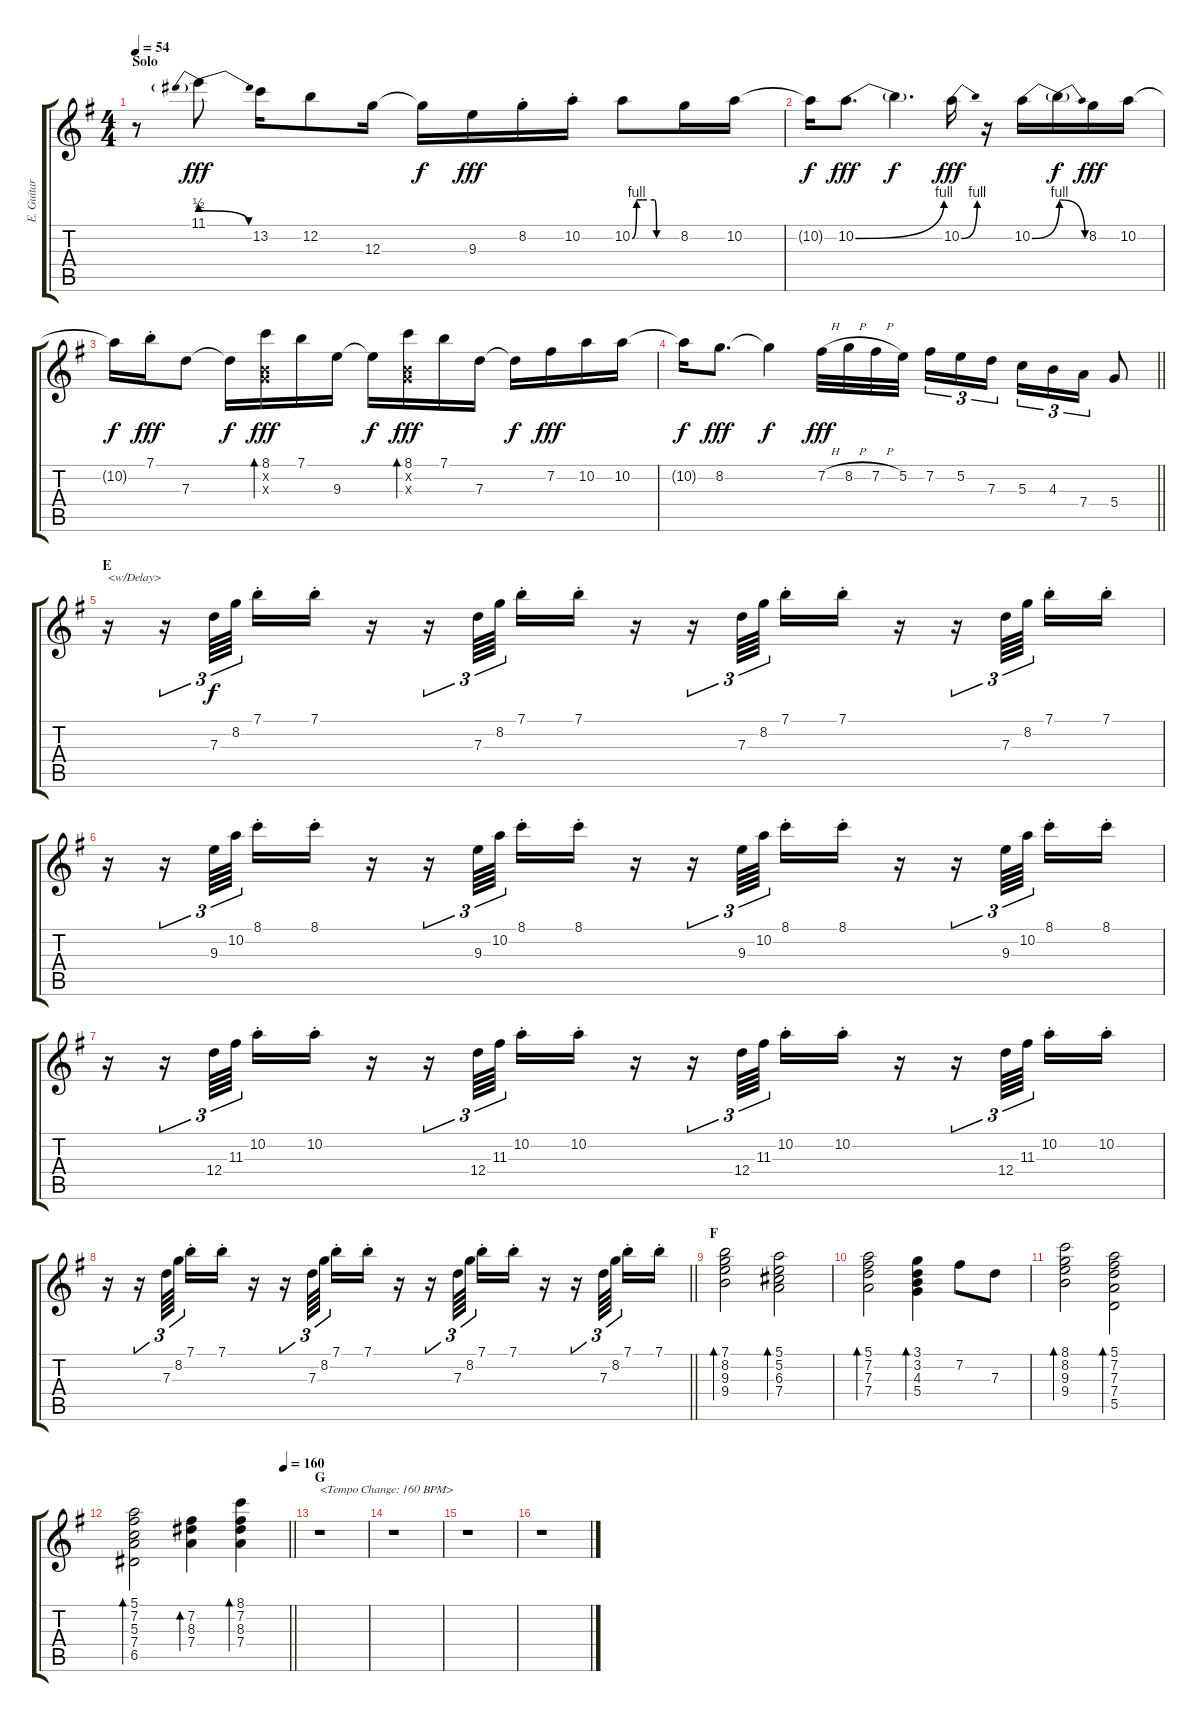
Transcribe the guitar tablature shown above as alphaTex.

\track ("E. Guitar I" "E. Guitar ") {instrument electricguitarjazz}
\staff {score tabs}
\tuning (E4 B3 G3 D3 A2 E2) {hide}
\ts (4 4)
\section ("" "Solo")
\tempo 54
\clef g2
\ks g
r.8{dy f balance 8} 11.1{be (prebendrelease 0 2 60 0)}.8{dy fff} 13.2.16 12.2.8 12.3.16 12.3{t}.16{dy f} 9.3.16{dy fff} 8.2{st}.16 10.2{st}.16 10.2{be (custom 0 0 6 4 14 4 20 4 30 4 33 0 52 0 60 0)}.8 8.2.16 10.2.16 |
10.2{t}.16{dy f} 10.2{be (bend 0 0 60 4)}.8{d dy fff} 10.2{t}.4{d dy f} 10.2{be (bend 0 0 60 4)}.16{dy fff} r.16 10.2{be (bend 0 0 60 4)}.16 10.2{be (release 0 4 60 0) t}.16{dy f} 8.2.16{dy fff} 10.2.16 |
10.2{t}.16{dy f} 7.1{st}.16{dy fff} 7.3.8 7.3{t}.16{dy f} (8.1 0.2{x} 0.3{x}).16{bd 120 dy fff} 7.1.16 9.3.16 9.3{t}.16{dy f} (8.1 0.2{x} 0.3{x}).16{bd 120 dy fff} 7.1.16 7.3.16 7.3{t}.16{dy f} 7.2.16{dy fff} 10.2.16 10.2.16 |
\barLineRight lightlight
10.2{t}.16{dy f} 8.2.8{d dy fff} 8.2{t}.4{dy f} 7.2{h}.32{dy fff} 8.2{h}.32 7.2{h}.32 5.2.32{beam splitsecondary} 7.2.16{tu (3 2)} 5.2.16{tu (3 2)} 7.3.16{tu (3 2)} 5.3.16{tu (3 2)} 4.3.16{tu (3 2)} 7.4.16{tu (3 2)} 5.4.8 |
\section ("" "E")
r.16{txt "<w/Delay>" balance 10} r.16{tu (3 2)} 7.3.64{tu (3 2) dy f} 8.2.64{tu (3 2) beam splitsecondary} 7.1{st}.16 7.1{st}.16 r.16 r.16{tu (3 2)} 7.3.64{tu (3 2)} 8.2.64{tu (3 2) beam splitsecondary} 7.1{st}.16 7.1{st}.16 r.16 r.16{tu (3 2)} 7.3.64{tu (3 2)} 8.2.64{tu (3 2) beam splitsecondary} 7.1{st}.16 7.1{st}.16 r.16 r.16{tu (3 2)} 7.3.64{tu (3 2)} 8.2.64{tu (3 2) beam splitsecondary} 7.1{st}.16 7.1{st}.16 |
r.16 r.16{tu (3 2)} 9.3.64{tu (3 2)} 10.2.64{tu (3 2) beam splitsecondary} 8.1{st}.16 8.1{st}.16 r.16 r.16{tu (3 2)} 9.3.64{tu (3 2)} 10.2.64{tu (3 2) beam splitsecondary} 8.1{st}.16 8.1{st}.16 r.16 r.16{tu (3 2)} 9.3.64{tu (3 2)} 10.2.64{tu (3 2) beam splitsecondary} 8.1{st}.16 8.1{st}.16 r.16 r.16{tu (3 2)} 9.3.64{tu (3 2)} 10.2.64{tu (3 2) beam splitsecondary} 8.1{st}.16 8.1{st}.16 |
r.16 r.16{tu (3 2)} 12.4.64{tu (3 2)} 11.3.64{tu (3 2) beam splitsecondary} 10.2{st}.16 10.2{st}.16 r.16 r.16{tu (3 2)} 12.4.64{tu (3 2)} 11.3.64{tu (3 2) beam splitsecondary} 10.2{st}.16 10.2{st}.16 r.16 r.16{tu (3 2)} 12.4.64{tu (3 2)} 11.3.64{tu (3 2) beam splitsecondary} 10.2{st}.16 10.2{st}.16 r.16 r.16{tu (3 2)} 12.4.64{tu (3 2)} 11.3.64{tu (3 2) beam splitsecondary} 10.2{st}.16 10.2{st}.16 |
\barLineRight lightlight
r.16 r.16{tu (3 2)} 7.3.64{tu (3 2)} 8.2.64{tu (3 2) beam splitsecondary} 7.1{st}.16 7.1{st}.16 r.16 r.16{tu (3 2)} 7.3.64{tu (3 2)} 8.2.64{tu (3 2) beam splitsecondary} 7.1{st}.16 7.1{st}.16 r.16 r.16{tu (3 2)} 7.3.64{tu (3 2)} 8.2.64{tu (3 2) beam splitsecondary} 7.1{st}.16 7.1{st}.16 r.16 r.16{tu (3 2)} 7.3.64{tu (3 2)} 8.2.64{tu (3 2) beam splitsecondary} 7.1{st}.16 7.1{st}.16 |
\section ("" "F")
(7.1 8.2 9.3 9.4).2{bd 120} (5.1 5.2 6.3 7.4).2{bd 120} |
(5.1 7.2 7.3 7.4).2{bd 120} (3.1 3.2 4.3 5.4).4{bd 120} 7.2.8 7.3.8 |
(8.1 8.2 9.3 9.4).2{bd 120} (5.1 7.2 7.3 7.4 5.5).2{bd 120} |
\tempo (160 0.96875)
\barLineRight lightlight
(5.1 7.2 5.3 7.4 6.5).2{bd 120} (7.2 8.3 7.4).4{bd 120} (8.1 7.2 8.3 7.4).4{bd 120} |
\section ("" "G")
\ks eminor
r.1{txt "<Tempo Change: 160 BPM>"} |
r.1 |
r.1 |
r.1
